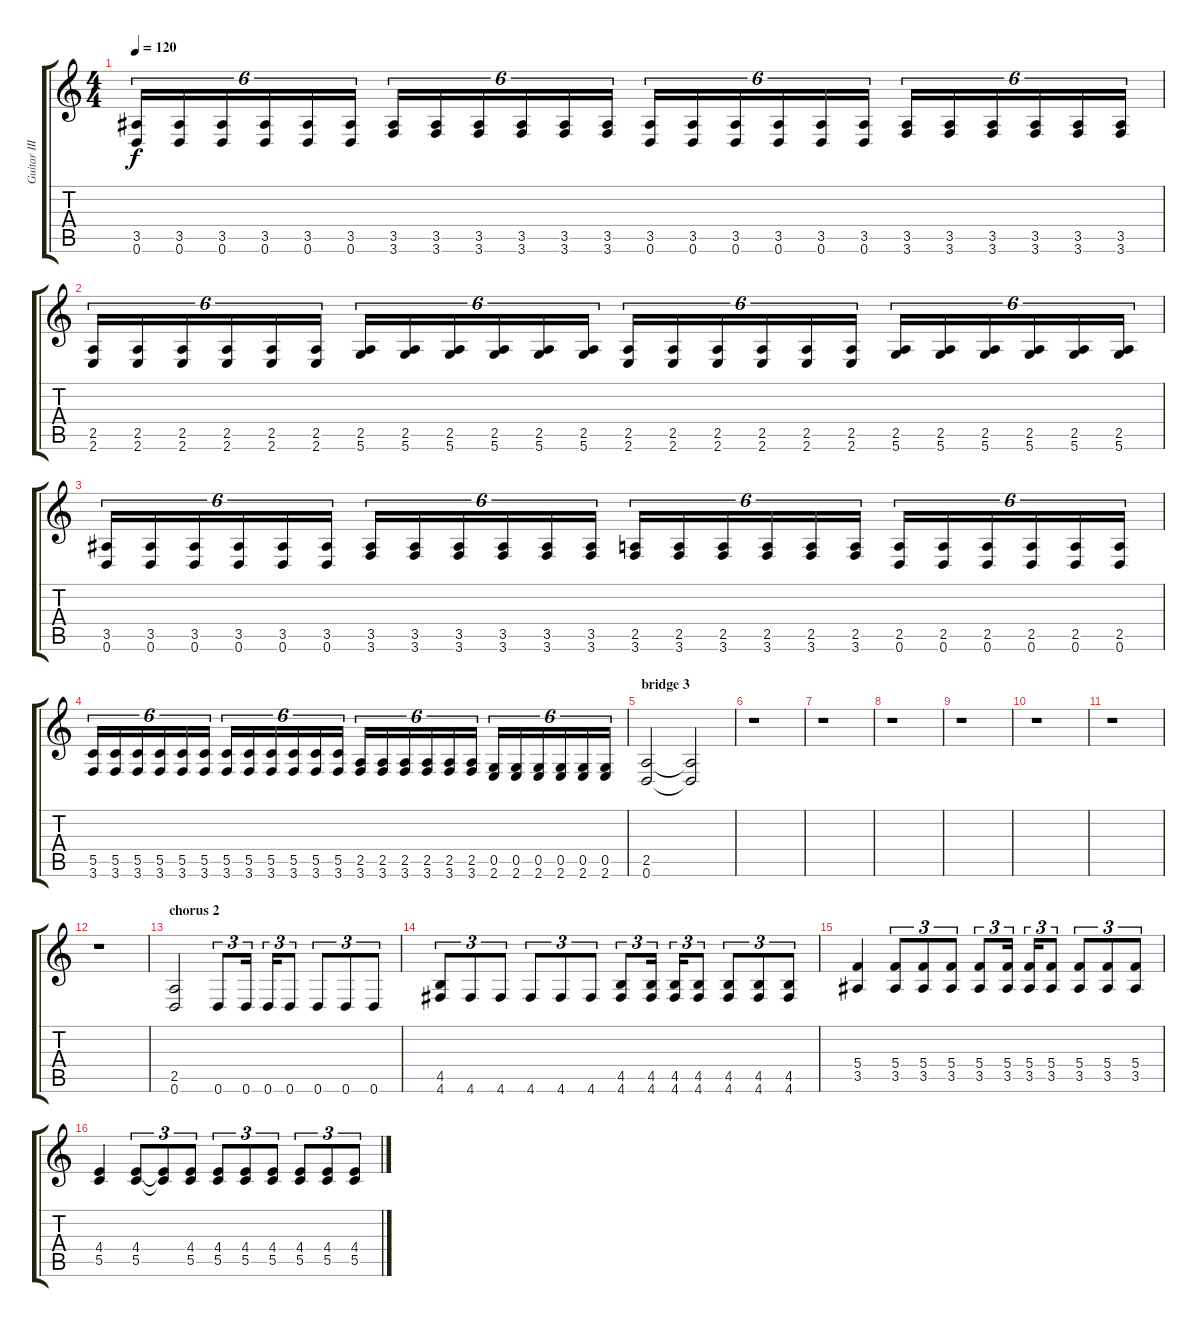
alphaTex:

\track ("Guitar III" "Guitar III") {instrument distortionguitar}
\staff {score tabs}
\tuning (D4 A3 F3 C3 G2 D2) {hide}
\ts (4 4)
\tempo 120
\clef g2
\ks c
(3.5 0.6).16{tu (6 4) dy f} (3.5 0.6).16{tu (6 4)} (3.5 0.6).16{tu (6 4)} (3.5 0.6).16{tu (6 4)} (3.5 0.6).16{tu (6 4)} (3.5 0.6).16{tu (6 4)} (3.5 3.6).16{tu (6 4)} (3.5 3.6).16{tu (6 4)} (3.5 3.6).16{tu (6 4)} (3.5 3.6).16{tu (6 4)} (3.5 3.6).16{tu (6 4)} (3.5 3.6).16{tu (6 4)} (3.5 0.6).16{tu (6 4)} (3.5 0.6).16{tu (6 4)} (3.5 0.6).16{tu (6 4)} (3.5 0.6).16{tu (6 4)} (3.5 0.6).16{tu (6 4)} (3.5 0.6).16{tu (6 4)} (3.5 3.6).16{tu (6 4)} (3.5 3.6).16{tu (6 4)} (3.5 3.6).16{tu (6 4)} (3.5 3.6).16{tu (6 4)} (3.5 3.6).16{tu (6 4)} (3.5 3.6).16{tu (6 4)} |
(2.5 2.6).16{tu (6 4)} (2.5 2.6).16{tu (6 4)} (2.5 2.6).16{tu (6 4)} (2.5 2.6).16{tu (6 4)} (2.5 2.6).16{tu (6 4)} (2.5 2.6).16{tu (6 4)} (2.5 5.6).16{tu (6 4)} (2.5 5.6).16{tu (6 4)} (2.5 5.6).16{tu (6 4)} (2.5 5.6).16{tu (6 4)} (2.5 5.6).16{tu (6 4)} (2.5 5.6).16{tu (6 4)} (2.5 2.6).16{tu (6 4)} (2.5 2.6).16{tu (6 4)} (2.5 2.6).16{tu (6 4)} (2.5 2.6).16{tu (6 4)} (2.5 2.6).16{tu (6 4)} (2.5 2.6).16{tu (6 4)} (2.5 5.6).16{tu (6 4)} (2.5 5.6).16{tu (6 4)} (2.5 5.6).16{tu (6 4)} (2.5 5.6).16{tu (6 4)} (2.5 5.6).16{tu (6 4)} (2.5 5.6).16{tu (6 4)} |
(3.5 0.6).16{tu (6 4)} (3.5 0.6).16{tu (6 4)} (3.5 0.6).16{tu (6 4)} (3.5 0.6).16{tu (6 4)} (3.5 0.6).16{tu (6 4)} (3.5 0.6).16{tu (6 4)} (3.5 3.6).16{tu (6 4)} (3.5 3.6).16{tu (6 4)} (3.5 3.6).16{tu (6 4)} (3.5 3.6).16{tu (6 4)} (3.5 3.6).16{tu (6 4)} (3.5 3.6).16{tu (6 4)} (2.5 3.6).16{tu (6 4)} (2.5 3.6).16{tu (6 4)} (2.5 3.6).16{tu (6 4)} (2.5 3.6).16{tu (6 4)} (2.5 3.6).16{tu (6 4)} (2.5 3.6).16{tu (6 4)} (2.5 0.6).16{tu (6 4)} (2.5 0.6).16{tu (6 4)} (2.5 0.6).16{tu (6 4)} (2.5 0.6).16{tu (6 4)} (2.5 0.6).16{tu (6 4)} (2.5 0.6).16{tu (6 4)} |
(5.5 3.6).16{tu (6 4)} (5.5 3.6).16{tu (6 4)} (5.5 3.6).16{tu (6 4)} (5.5 3.6).16{tu (6 4)} (5.5 3.6).16{tu (6 4)} (5.5 3.6).16{tu (6 4)} (5.5 3.6).16{tu (6 4)} (5.5 3.6).16{tu (6 4)} (5.5 3.6).16{tu (6 4)} (5.5 3.6).16{tu (6 4)} (5.5 3.6).16{tu (6 4)} (5.5 3.6).16{tu (6 4)} (2.5 3.6).16{tu (6 4)} (2.5 3.6).16{tu (6 4)} (2.5 3.6).16{tu (6 4)} (2.5 3.6).16{tu (6 4)} (2.5 3.6).16{tu (6 4)} (2.5 3.6).16{tu (6 4)} (0.5 2.6).16{tu (6 4)} (0.5 2.6).16{tu (6 4)} (0.5 2.6).16{tu (6 4)} (0.5 2.6).16{tu (6 4)} (0.5 2.6).16{tu (6 4)} (0.5 2.6).16{tu (6 4)} |
\section ("" "bridge 3")
(2.5 0.6).2 (2.5{t} 0.6{t}).2{volume 0} |
r.1 |
r.1 |
r.1 |
r.1 |
r.1 |
r.1 |
r.1 |
\section ("" "chorus 2")
(2.5 0.6).2{volume 11 balance 16 instrument distortionguitar} 0.6.8{tu (3 2)} 0.6.16{tu (3 2)} 0.6.16{tu (3 2)} 0.6.8{tu (3 2)} 0.6.8{tu (3 2)} 0.6.8{tu (3 2)} 0.6.8{tu (3 2)} |
(4.5 4.6).8{tu (3 2)} 4.6.8{tu (3 2)} 4.6.8{tu (3 2)} 4.6.8{tu (3 2)} 4.6.8{tu (3 2)} 4.6.8{tu (3 2)} (4.5 4.6).8{tu (3 2)} (4.5 4.6).16{tu (3 2)} (4.5 4.6).16{tu (3 2)} (4.5 4.6).8{tu (3 2)} (4.5 4.6).8{tu (3 2)} (4.5 4.6).8{tu (3 2)} (4.5 4.6).8{tu (3 2)} |
(5.4 3.5).4 (5.4 3.5).8{tu (3 2)} (5.4 3.5).8{tu (3 2)} (5.4 3.5).8{tu (3 2)} (5.4 3.5).8{tu (3 2)} (5.4 3.5).16{tu (3 2)} (5.4 3.5).16{tu (3 2)} (5.4 3.5).8{tu (3 2)} (5.4 3.5).8{tu (3 2)} (5.4 3.5).8{tu (3 2)} (5.4 3.5).8{tu (3 2)} |
(4.4 5.5).4 (4.4 5.5).8{tu (3 2)} (4.4{t} 5.5{t}).8{tu (3 2)} (4.4 5.5).8{tu (3 2)} (4.4 5.5).8{tu (3 2)} (4.4 5.5).8{tu (3 2)} (4.4 5.5).8{tu (3 2)} (4.4 5.5).8{tu (3 2)} (4.4 5.5).8{tu (3 2)} (4.4 5.5).8{tu (3 2)}
